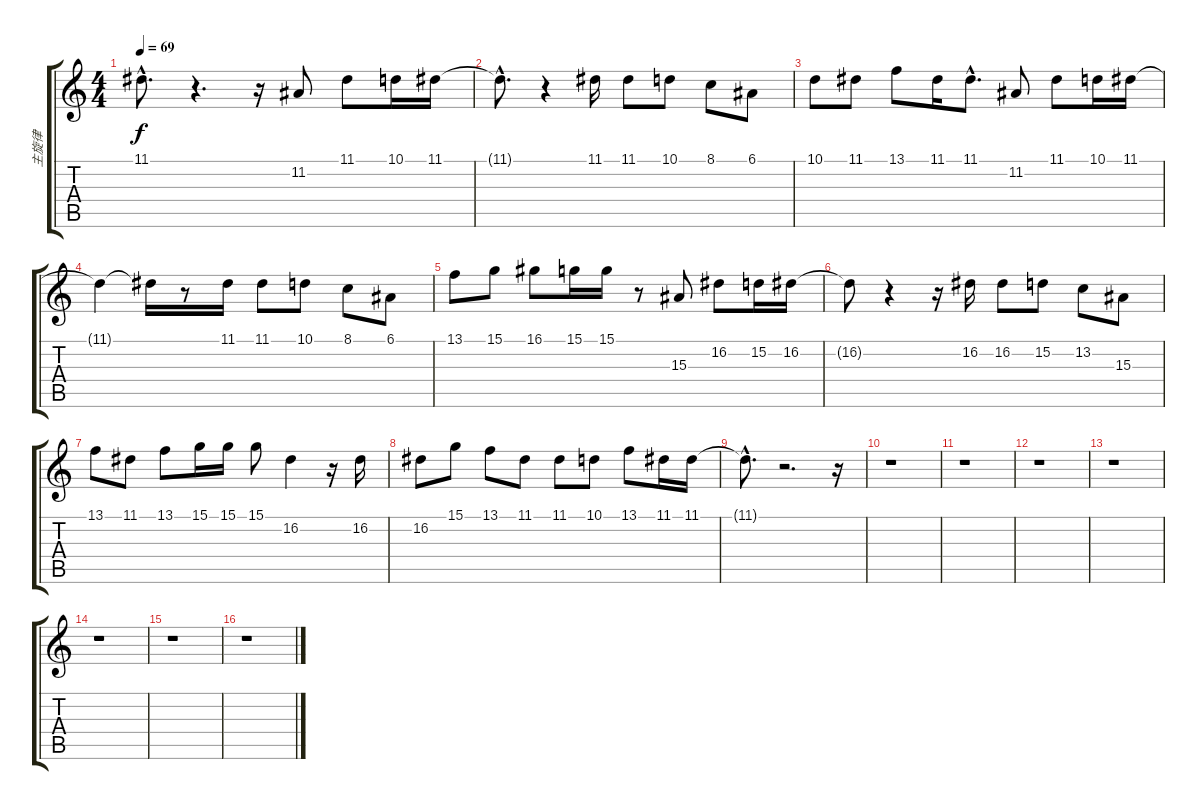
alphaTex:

\track ("主旋律" "主旋律") {instrument recorder}
\staff {score tabs}
\tuning (E4 B3 G3 D3 A2 E2) {hide}
\ts (4 4)
\tempo 69
\clef g2
\ks c
11.1{hac t}.8{d dy f} r.4{d} r.16 11.2.8 11.1.8 10.1.16 11.1.16 |
11.1{hac t}.8{d} r.4 11.1.16 11.1.8 10.1.8 8.1.8 6.1.8 |
10.1.8 11.1.8 13.1.8 11.1.16 11.1{hac}.8{d} 11.2.8 11.1.8 10.1.16 11.1.16 |
11.1{t}.4 11.1{t}.16 r.8 11.1.16 11.1.8 10.1.8 8.1.8 6.1.8 |
13.1.8 15.1.8 16.1.8 15.1.16 15.1.16 r.8 15.3.8 16.2.8 15.2.16 16.2.16 |
16.2{t}.8 r.4 r.16 16.2.16 16.2.8 15.2.8 13.2.8 15.3.8 |
13.1.8 11.1.8 13.1.8 15.1.16 15.1.16 15.1.8 16.2.4 r.16 16.2.16 |
16.2.8 15.1.8 13.1.8 11.1.8 11.1.8 10.1.8 13.1.8 11.1.16 11.1.16 |
11.1{hac t}.8{d} r.2{d} r.16 |
r.1 |
r.1 |
r.1 |
r.1 |
r.1 |
r.1 |
r.1
